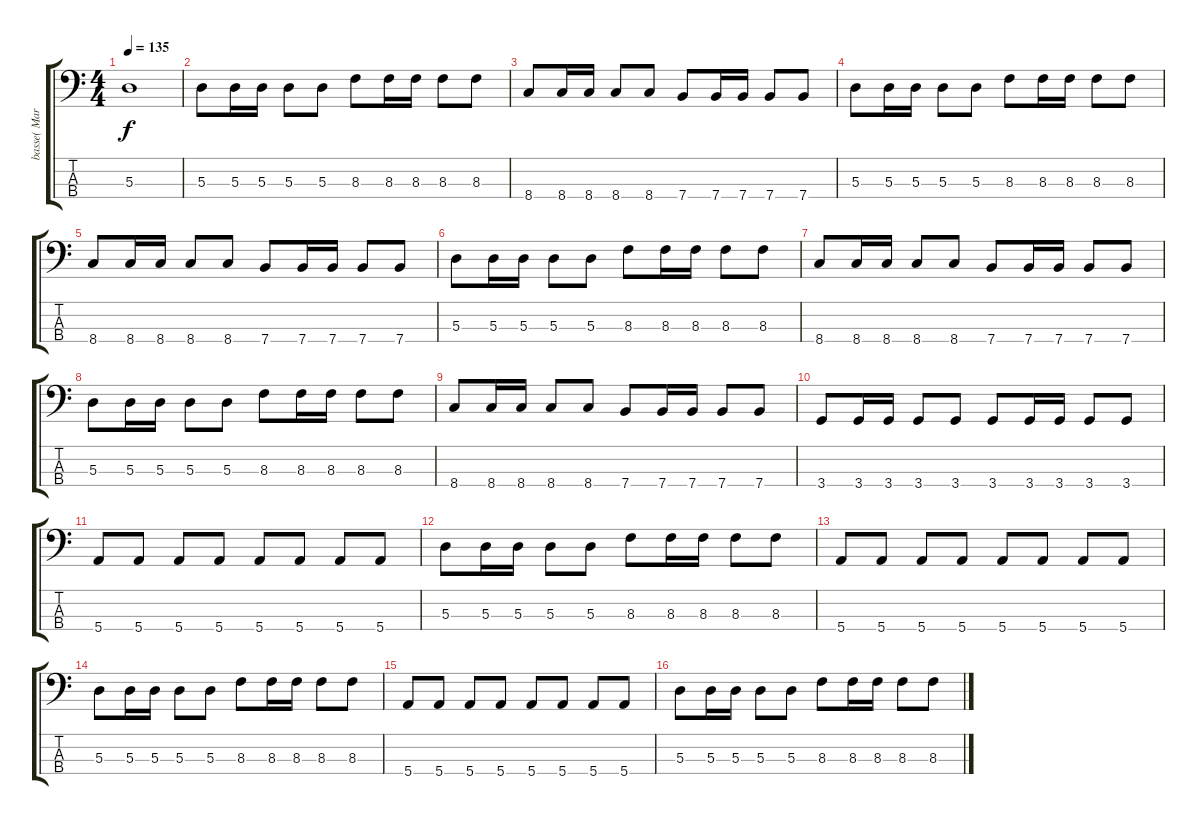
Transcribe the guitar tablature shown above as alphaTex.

\track ("basse( Mark )" "basse( Mar") {instrument electricbasspick}
\staff {score tabs}
\tuning (G2 D2 A1 E1) {hide}
\ts (4 4)
\tempo 135
\clef f4
\ks c
5.3{t}.1{dy f} |
5.3.8 5.3.16 5.3.16 5.3.8 5.3.8 8.3.8 8.3.16 8.3.16 8.3.8 8.3.8 |
8.4.8 8.4.16 8.4.16 8.4.8 8.4.8 7.4.8 7.4.16 7.4.16 7.4.8 7.4.8 |
5.3.8 5.3.16 5.3.16 5.3.8 5.3.8 8.3.8 8.3.16 8.3.16 8.3.8 8.3.8 |
8.4.8 8.4.16 8.4.16 8.4.8 8.4.8 7.4.8 7.4.16 7.4.16 7.4.8 7.4.8 |
5.3.8 5.3.16 5.3.16 5.3.8 5.3.8 8.3.8 8.3.16 8.3.16 8.3.8 8.3.8 |
8.4.8 8.4.16 8.4.16 8.4.8 8.4.8 7.4.8 7.4.16 7.4.16 7.4.8 7.4.8 |
5.3.8 5.3.16 5.3.16 5.3.8 5.3.8 8.3.8 8.3.16 8.3.16 8.3.8 8.3.8 |
8.4.8 8.4.16 8.4.16 8.4.8 8.4.8 7.4.8 7.4.16 7.4.16 7.4.8 7.4.8 |
3.4.8 3.4.16 3.4.16 3.4.8 3.4.8 3.4.8 3.4.16 3.4.16 3.4.8 3.4.8 |
5.4.8 5.4.8 5.4.8 5.4.8 5.4.8 5.4.8 5.4.8 5.4.8 |
5.3.8 5.3.16 5.3.16 5.3.8 5.3.8 8.3.8 8.3.16 8.3.16 8.3.8 8.3.8 |
5.4.8 5.4.8 5.4.8 5.4.8 5.4.8 5.4.8 5.4.8 5.4.8 |
5.3.8 5.3.16 5.3.16 5.3.8 5.3.8 8.3.8 8.3.16 8.3.16 8.3.8 8.3.8 |
5.4.8 5.4.8 5.4.8 5.4.8 5.4.8 5.4.8 5.4.8 5.4.8 |
5.3.8 5.3.16 5.3.16 5.3.8 5.3.8 8.3.8 8.3.16 8.3.16 8.3.8 8.3.8
